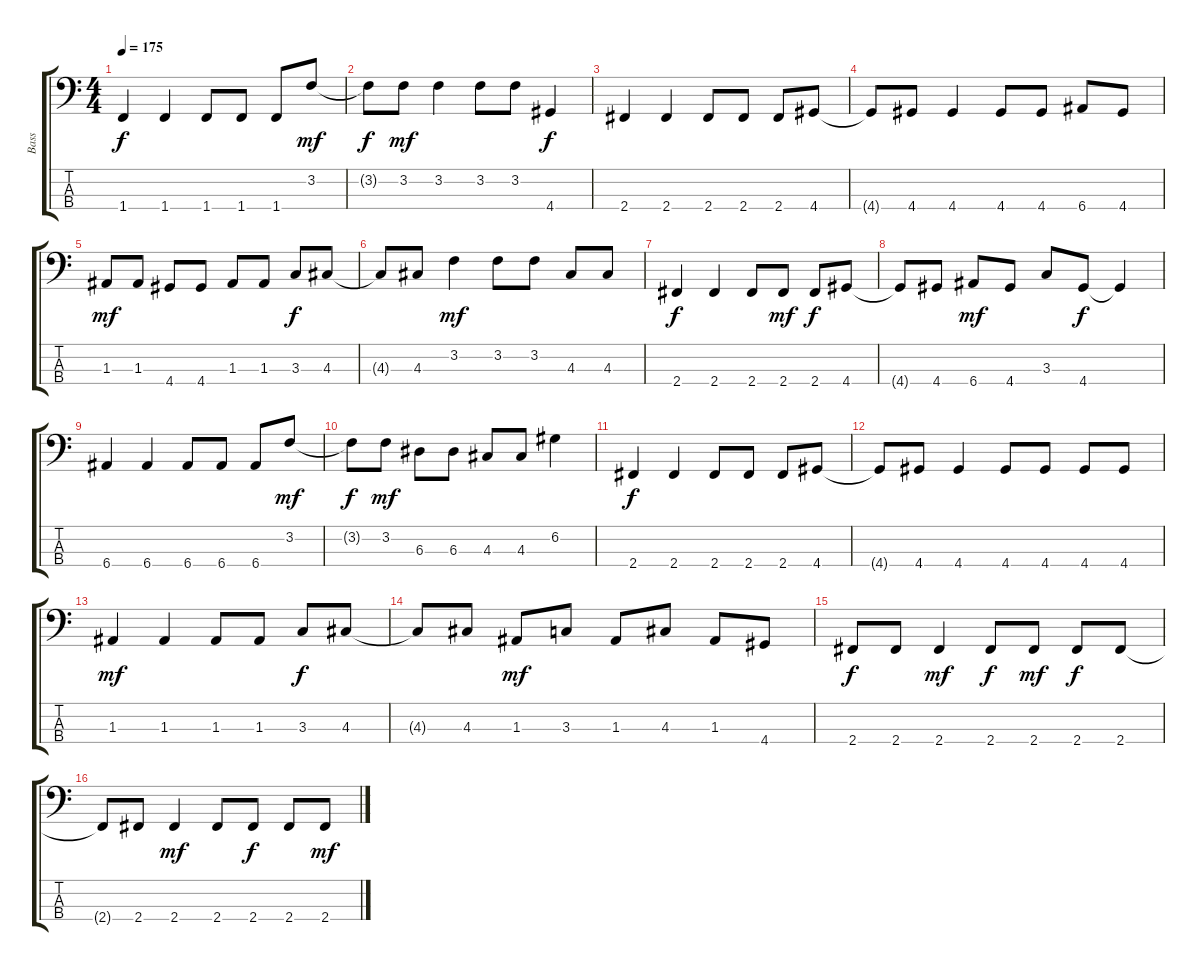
\track ("Bass" "Bass") {instrument synthbass2}
\staff {score tabs}
\tuning (G2 D2 A1 E1) {hide}
\ts (4 4)
\tempo 175
\clef f4
\ks c
1.4.4{dy f} 1.4.4 1.4.8 1.4.8 1.4.8 3.2.8{dy mf} |
3.2{t}.8{dy f} 3.2.8{dy mf} 3.2.4 3.2.8 3.2.8 4.4.4{dy f} |
2.4.4 2.4.4 2.4.8 2.4.8 2.4.8 4.4.8 |
4.4{t}.8 4.4.8 4.4.4 4.4.8 4.4.8 6.4.8 4.4.8 |
1.3.8{dy mf} 1.3.8 4.4.8 4.4.8 1.3.8 1.3.8 3.3.8{dy f} 4.3.8 |
4.3{t}.8 4.3.8 3.2.4{dy mf} 3.2.8 3.2.8 4.3.8 4.3.8 |
2.4.4{dy f} 2.4.4 2.4.8 2.4.8{dy mf} 2.4.8{dy f} 4.4.8 |
4.4{t}.8 4.4.8 6.4.8{dy mf} 4.4.8 3.3.8 4.4.8{dy f} 4.4{t}.4 |
6.4.4 6.4.4 6.4.8 6.4.8 6.4.8 3.2.8{dy mf} |
3.2{t}.8{dy f} 3.2.8{dy mf} 6.3.8 6.3.8 4.3.8 4.3.8 6.2.4 |
2.4.4{dy f} 2.4.4 2.4.8 2.4.8 2.4.8 4.4.8 |
4.4{t}.8 4.4.8 4.4.4 4.4.8 4.4.8 4.4.8 4.4.8 |
1.3.4{dy mf} 1.3.4 1.3.8 1.3.8 3.3.8{dy f} 4.3.8 |
4.3{t}.8 4.3.8 1.3.8{dy mf} 3.3.8 1.3.8 4.3.8 1.3.8 4.4.8 |
2.4.8{dy f} 2.4.8 2.4.4{dy mf} 2.4.8{dy f} 2.4.8{dy mf} 2.4.8{dy f} 2.4.8 |
2.4{t}.8 2.4.8 2.4.4{dy mf} 2.4.8 2.4.8{dy f} 2.4.8 2.4.8{dy mf}
